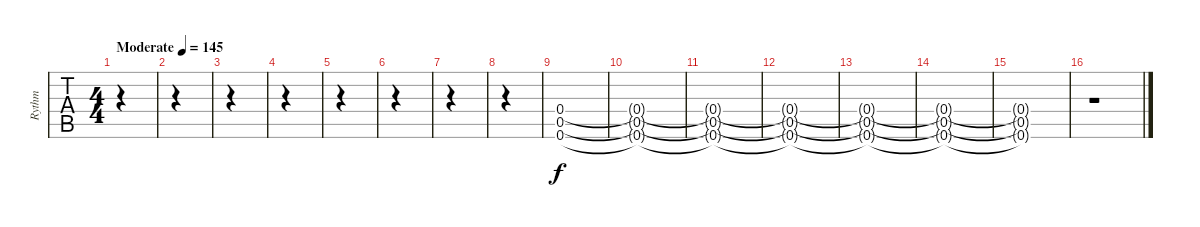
\track ("Rythm" "Rythm") {instrument distortionguitar}
\staff {tabs}
\tuning (D4 A3 F3 C3 G2 C2) {hide}
\ts (4 4)
\tempo (145 "Moderate")
\clef g2
\ks c
|
|
|
|
|
|
|
|
(0.4 0.5 0.6).1 |
(0.4{t} 0.5{t} 0.6{t}).1 |
(0.4{t} 0.5{t} 0.6{t}).1 |
(0.4{t} 0.5{t} 0.6{t}).1 |
(0.4{t} 0.5{t} 0.6{t}).1 |
(0.4{t} 0.5{t} 0.6{t}).1 |
(0.4{t} 0.5{t} 0.6{t}).1 |
r.1{volume 0}
